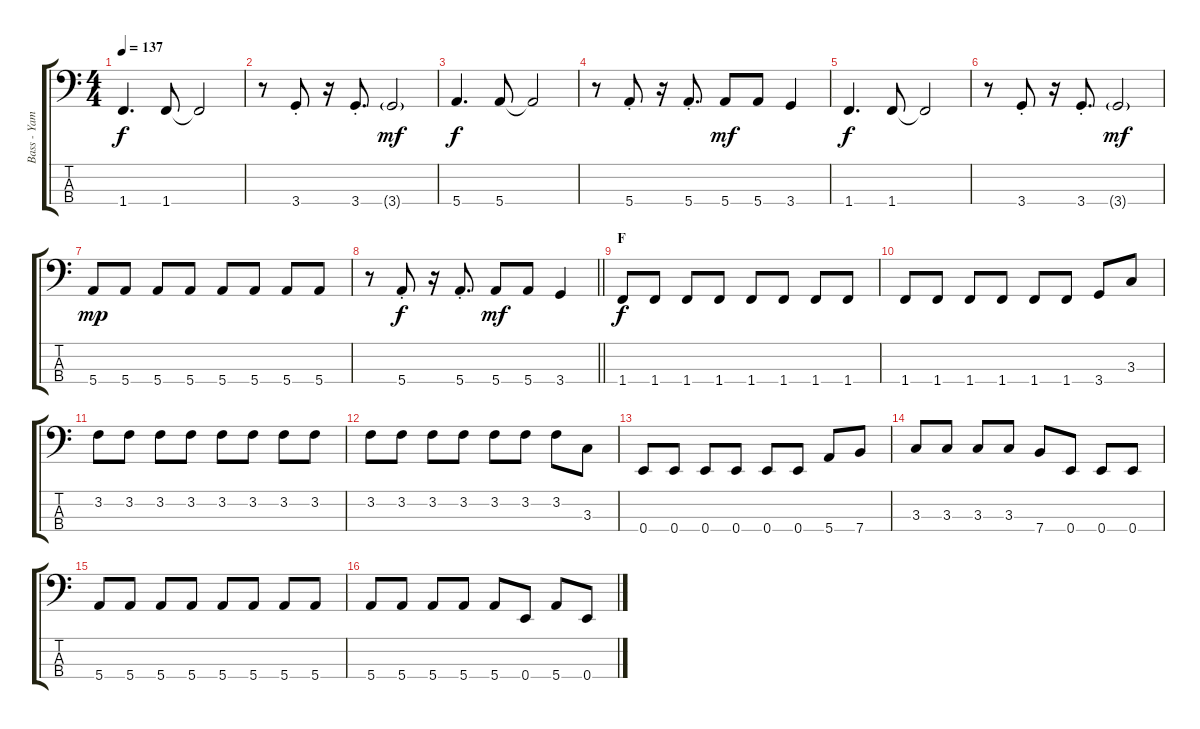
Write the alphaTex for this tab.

\track ("Bass - Yamada" "Bass - Yam") {instrument electricbasspick}
\staff {score tabs}
\tuning (G2 D2 A1 E1) {hide}
\ts (4 4)
\tempo 137
\clef f4
\ks c
1.4.4{d dy f} 1.4.8 1.4{t}.2 |
r.8 3.4{st}.8 r.16 3.4{st}.8{d} 3.4{g}.2{dy mf} |
5.4.4{d dy f} 5.4.8 5.4{t}.2 |
r.8 5.4{st}.8 r.16 5.4{st}.8{d} 5.4.8{dy mf} 5.4.8 3.4.4 |
1.4.4{d dy f} 1.4.8 1.4{t}.2 |
r.8 3.4{st}.8 r.16 3.4{st}.8{d} 3.4{g}.2{dy mf} |
5.4.8{dy mp} 5.4.8 5.4.8 5.4.8 5.4.8 5.4.8 5.4.8 5.4.8 |
\barLineRight lightlight
r.8 5.4{st}.8{dy f} r.16 5.4{st}.8{d} 5.4.8{dy mf} 5.4.8 3.4.4 |
\section ("" "F")
1.4.8{dy f} 1.4.8 1.4.8 1.4.8 1.4.8 1.4.8 1.4.8 1.4.8 |
1.4.8 1.4.8 1.4.8 1.4.8 1.4.8 1.4.8 3.4.8 3.3.8 |
3.2.8 3.2.8 3.2.8 3.2.8 3.2.8 3.2.8 3.2.8 3.2.8 |
3.2.8 3.2.8 3.2.8 3.2.8 3.2.8 3.2.8 3.2.8 3.3.8 |
0.4.8 0.4.8 0.4.8 0.4.8 0.4.8 0.4.8 5.4.8 7.4.8 |
3.3.8 3.3.8 3.3.8 3.3.8 7.4.8 0.4.8 0.4.8 0.4.8 |
5.4.8 5.4.8 5.4.8 5.4.8 5.4.8 5.4.8 5.4.8 5.4.8 |
5.4.8 5.4.8 5.4.8 5.4.8 5.4.8 0.4.8 5.4.8 0.4.8
